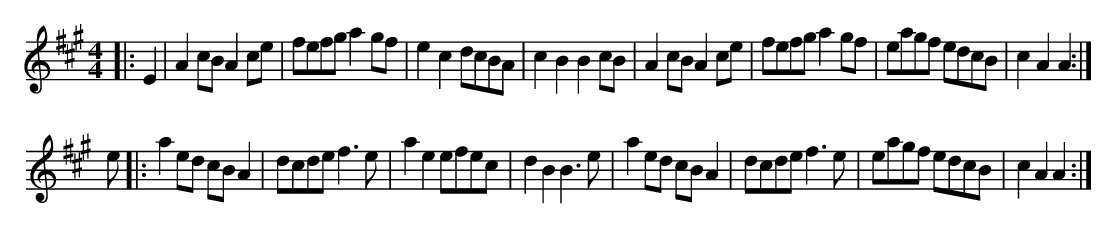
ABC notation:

X:1
M:4/4
K:A
|:E2|A2 cB A2 ce|fefg a2 gf|e2 c2 dcBA|c2 B2 B2 cB|A2 cB A2 ce|fefg a2 gf|eagf edcB|c2 A2 A2:|
e|:a2 ed cB A2|dcde f3 e|a2 e2 efec|d2 B2 B3 e|a2 ed cB A2|dcde f3 e|eagf edcB|c2 A2 A2:|
